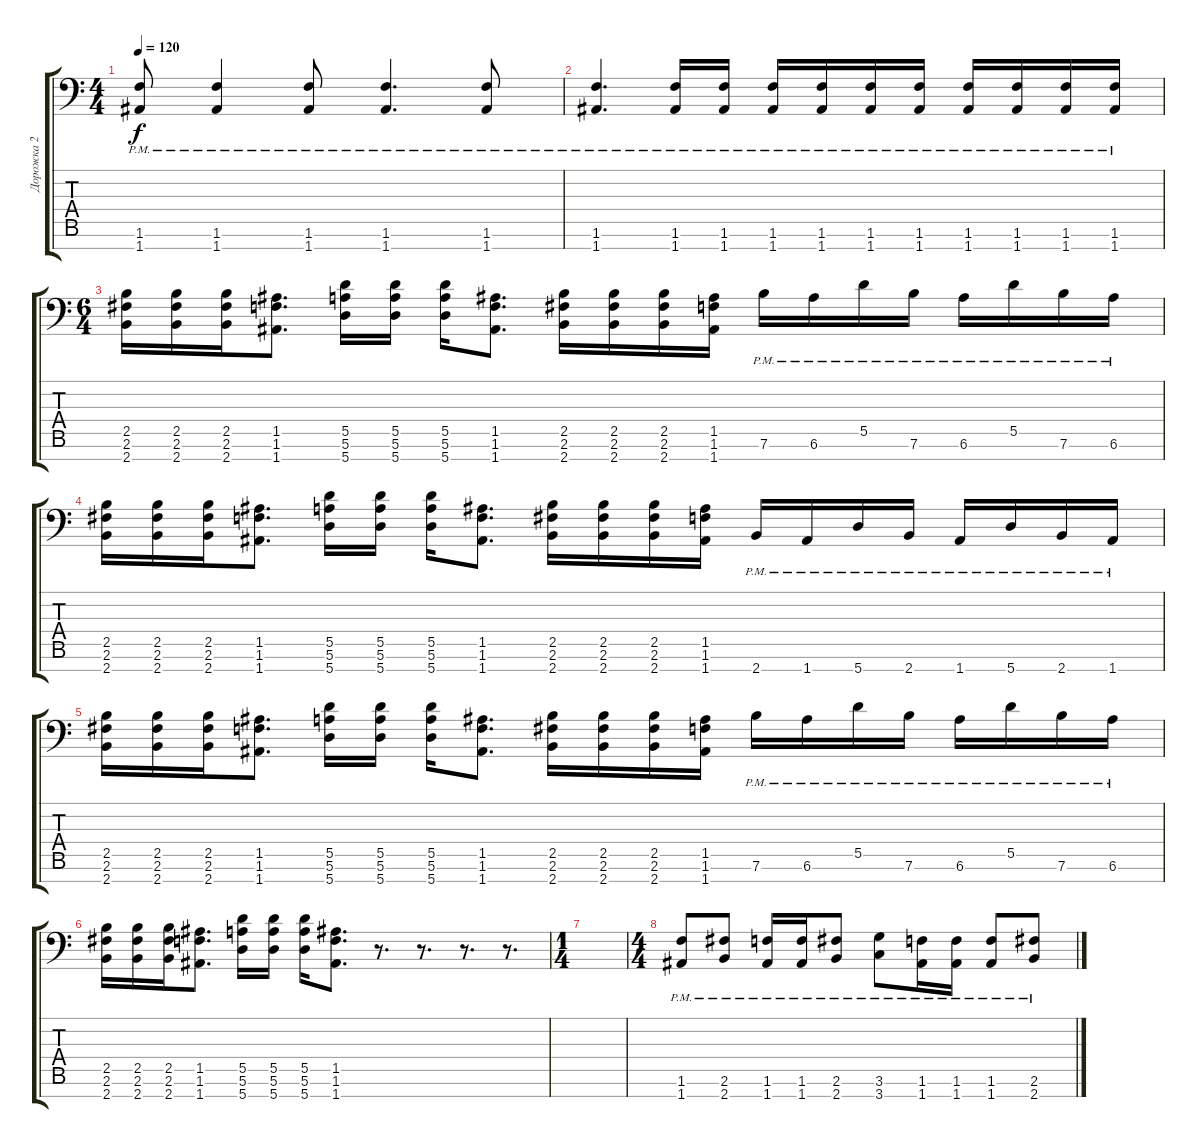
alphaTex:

\track ("Дорожка 2" "Дорожка 2") {instrument distortionguitar}
\staff {score tabs}
\tuning (E4 B3 G3 D3 A2 E2 A1) {hide}
\ts (4 4)
\tempo 120
\clef f4
\ks c
(1.6{pm} 1.7{pm}).8{dy f} (1.6{pm} 1.7{pm}).4 (1.6{pm} 1.7{pm}).8 (1.6{pm} 1.7{pm}).4{d} (1.6{pm} 1.7{pm}).8 |
(1.6{pm} 1.7{pm}).4{d} (1.6{pm} 1.7{pm}).16 (1.6{pm} 1.7{pm}).16 (1.6{pm} 1.7{pm}).16 (1.6{pm} 1.7{pm}).16 (1.6{pm} 1.7{pm}).16 (1.6{pm} 1.7{pm}).16 (1.6{pm} 1.7{pm}).16 (1.6{pm} 1.7{pm}).16 (1.6{pm} 1.7{pm}).16 (1.6{pm} 1.7{pm}).16 |
\ts (6 4)
(2.5 2.6 2.7).16 (2.5 2.6 2.7).16 (2.5 2.6 2.7).16 (1.5 1.6 1.7).8{d} (5.5 5.6 5.7).16 (5.5 5.6 5.7).16 (5.5 5.6 5.7).16 (1.5 1.6 1.7).8{d} (2.5 2.6 2.7).16 (2.5 2.6 2.7).16 (2.5 2.6 2.7).16 (1.5 1.6 1.7).16 7.6{pm}.16 6.6{pm}.16 5.5{pm}.16 7.6{pm}.16 6.6{pm}.16 5.5{pm}.16 7.6{pm}.16 6.6{pm}.16 |
(2.5 2.6 2.7).16 (2.5 2.6 2.7).16 (2.5 2.6 2.7).16 (1.5 1.6 1.7).8{d} (5.5 5.6 5.7).16 (5.5 5.6 5.7).16 (5.5 5.6 5.7).16 (1.5 1.6 1.7).8{d} (2.5 2.6 2.7).16 (2.5 2.6 2.7).16 (2.5 2.6 2.7).16 (1.5 1.6 1.7).16 2.7{pm}.16 1.7{pm}.16 5.7{pm}.16 2.7{pm}.16 1.7{pm}.16 5.7{pm}.16 2.7{pm}.16 1.7{pm}.16 |
(2.5 2.6 2.7).16 (2.5 2.6 2.7).16 (2.5 2.6 2.7).16 (1.5 1.6 1.7).8{d} (5.5 5.6 5.7).16 (5.5 5.6 5.7).16 (5.5 5.6 5.7).16 (1.5 1.6 1.7).8{d} (2.5 2.6 2.7).16 (2.5 2.6 2.7).16 (2.5 2.6 2.7).16 (1.5 1.6 1.7).16 7.6{pm}.16 6.6{pm}.16 5.5{pm}.16 7.6{pm}.16 6.6{pm}.16 5.5{pm}.16 7.6{pm}.16 6.6{pm}.16 |
(2.5 2.6 2.7).16 (2.5 2.6 2.7).16 (2.5 2.6 2.7).16 (1.5 1.6 1.7).8{d} (5.5 5.6 5.7).16 (5.5 5.6 5.7).16 (5.5 5.6 5.7).16 (1.5 1.6 1.7).8{d} r.8{d} r.8{d} r.8{d} r.8{d} |
\ts (1 4)
|
\ts (4 4)
(1.6{pm} 1.7{pm}).8 (2.6{pm} 2.7{pm}).8 (1.6{pm} 1.7{pm}).16 (1.6{pm} 1.7{pm}).16 (2.6{pm} 2.7{pm}).8 (3.6{pm} 3.7{pm}).8 (1.6{pm} 1.7{pm}).16 (1.6{pm} 1.7{pm}).16 (1.6{pm} 1.7{pm}).8 (2.6{pm} 2.7{pm}).8
